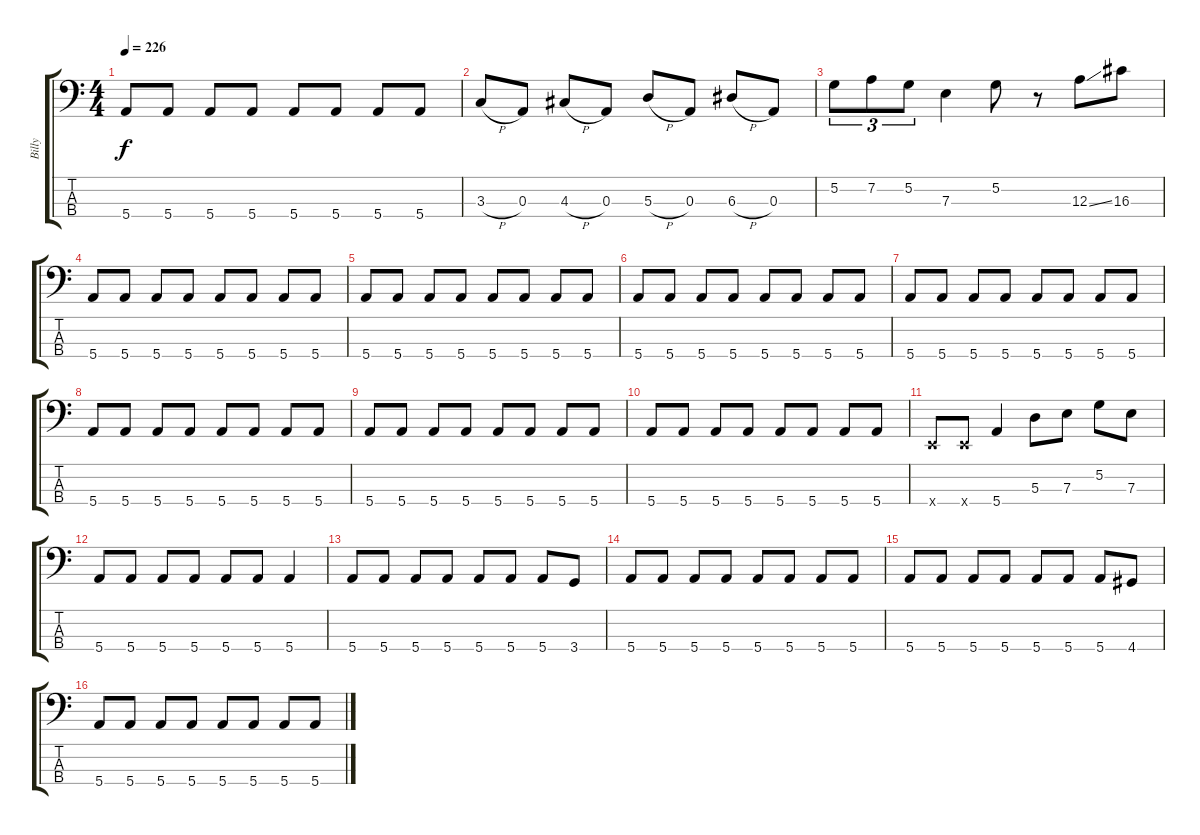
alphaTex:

\track ("Billy" "Billy") {instrument electricbassfinger}
\staff {score tabs}
\tuning (G2 D2 A1 E1) {hide}
\ts (4 4)
\tempo 226
\clef f4
\ks c
5.4.8{dy f} 5.4.8 5.4.8 5.4.8 5.4.8 5.4.8 5.4.8 5.4.8 |
3.3{h}.8 0.3.8 4.3{h}.8 0.3.8 5.3{h}.8 0.3.8 6.3{h}.8 0.3.8 |
5.2.8{tu (3 2)} 7.2.8{tu (3 2)} 5.2.8{tu (3 2)} 7.3.4 5.2.8 r.8 12.3{ss}.8 16.3.8 |
5.4.8 5.4.8 5.4.8 5.4.8 5.4.8 5.4.8 5.4.8 5.4.8 |
5.4.8 5.4.8 5.4.8 5.4.8 5.4.8 5.4.8 5.4.8 5.4.8 |
5.4.8 5.4.8 5.4.8 5.4.8 5.4.8 5.4.8 5.4.8 5.4.8 |
5.4.8 5.4.8 5.4.8 5.4.8 5.4.8 5.4.8 5.4.8 5.4.8 |
5.4.8 5.4.8 5.4.8 5.4.8 5.4.8 5.4.8 5.4.8 5.4.8 |
5.4.8 5.4.8 5.4.8 5.4.8 5.4.8 5.4.8 5.4.8 5.4.8 |
5.4.8 5.4.8 5.4.8 5.4.8 5.4.8 5.4.8 5.4.8 5.4.8 |
0.4{x}.8 0.4{x}.8 5.4.4 5.3.8 7.3.8 5.2.8 7.3.8 |
5.4.8 5.4.8 5.4.8 5.4.8 5.4.8 5.4.8 5.4.4 |
5.4.8 5.4.8 5.4.8 5.4.8 5.4.8 5.4.8 5.4.8 3.4.8 |
5.4.8 5.4.8 5.4.8 5.4.8 5.4.8 5.4.8 5.4.8 5.4.8 |
5.4.8 5.4.8 5.4.8 5.4.8 5.4.8 5.4.8 5.4.8 4.4.8 |
5.4.8 5.4.8 5.4.8 5.4.8 5.4.8 5.4.8 5.4.8 5.4.8
